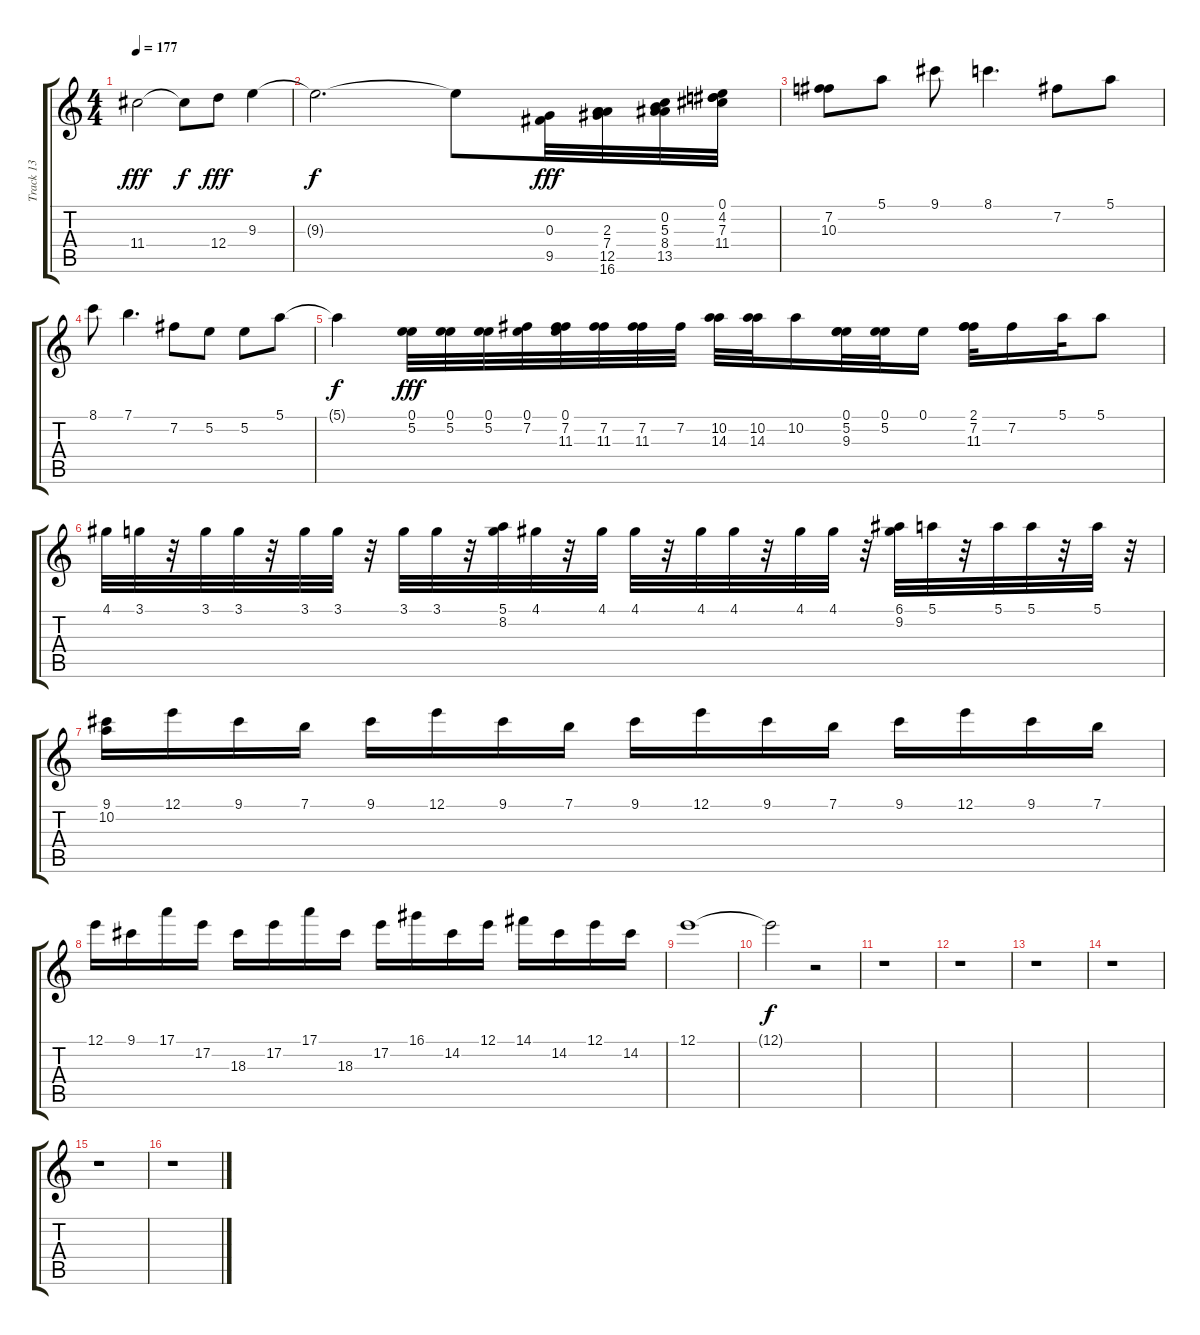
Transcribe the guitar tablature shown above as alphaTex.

\track ("Track 13" "Track 13") {instrument distortionguitar}
\staff {score tabs}
\tuning (E4 B3 G3 D3 A2 E2) {hide}
\ts (4 4)
\tempo 177
\clef g2
\ks c
11.4.2{dy fff} 11.4{t}.8{dy f} 12.4.8{dy fff} 9.3.4 |
9.3{t}.2{d dy f} 9.3{t}.8 (0.3 9.5).32{dy fff} (2.3 7.4 12.5 16.6).32 (0.2 5.3 8.4 13.5).32 (0.1 4.2 7.3 11.4).32 |
(7.2 10.3).8 5.1.8 9.1.8 8.1.4{d} 7.2.8 5.1.8 |
8.1.8 7.1.4{d} 7.2.8 5.2.8 5.2.8 5.1.8 |
5.1{t}.4{dy f} (0.1 5.2).32{dy fff} (0.1 5.2).32 (0.1 5.2).32 (0.1 7.2).32 (0.1 7.2 11.3).32 (7.2 11.3).32 (7.2 11.3).32 7.2.32 (10.2 14.3).32 (10.2 14.3).32 10.2.16 (0.1 5.2 9.3).32 (0.1 5.2).32 0.1.16 (2.1 7.2 11.3).32 7.2.16 5.1.32 5.1.8 |
4.1.32 3.1.32 r.32 3.1.32 3.1.32 r.32 3.1.32 3.1.32 r.32 3.1.32 3.1.32 r.32 (5.1 8.2).32 4.1.32 r.32 4.1.32 4.1.32 r.32 4.1.32 4.1.32 r.32 4.1.32 4.1.32 r.32 (6.1 9.2).32 5.1.32 r.32 5.1.32 5.1.32 r.32 5.1.32 r.32 |
(9.1 10.2).16 12.1.16 9.1.16 7.1.16 9.1.16 12.1.16 9.1.16 7.1.16 9.1.16 12.1.16 9.1.16 7.1.16 9.1.16 12.1.16 9.1.16 7.1.16 |
12.1.16 9.1.16 17.1.16 17.2.16 18.3.16 17.2.16 17.1.16 18.3.16 17.2.16 16.1.16 14.2.16 12.1.16 14.1.16 14.2.16 12.1.16 14.2.16 |
12.1.1 |
12.1{t}.2{dy f} r.2 |
r.1 |
r.1 |
r.1 |
r.1 |
r.1 |
r.1
